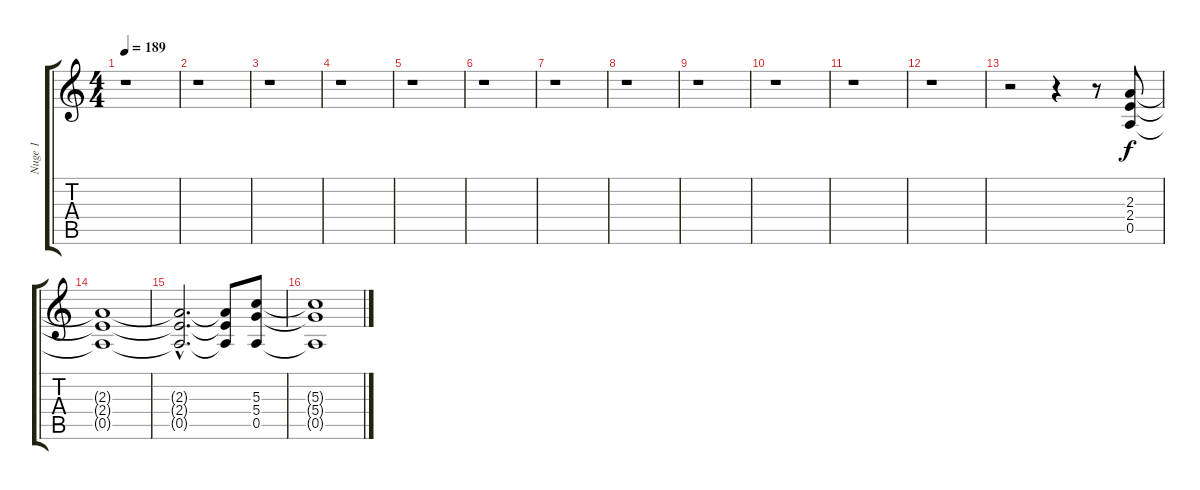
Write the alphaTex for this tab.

\track ("Nuge 1" "Nuge 1") {instrument overdrivenguitar}
\staff {score tabs}
\tuning (E4 B3 G3 D3 A2 E2) {hide}
\ts (4 4)
\tempo 189
\clef g2
\ks c
r.1{dy f} |
r.1 |
r.1 |
r.1 |
r.1 |
r.1 |
r.1 |
r.1 |
r.1 |
r.1 |
r.1 |
r.1 |
r.2 r.4 r.8 (2.3 2.4 0.5).8 |
(2.3{t} 2.4{t} 0.5{t}).1 |
(2.3{hac t} 2.4{hac t} 0.5{hac t}).2{d} (2.3{t} 2.4{t} 0.5{t}).8 (5.3 5.4 0.5).8 |
(5.3{t} 5.4{t} 0.5{t}).1
